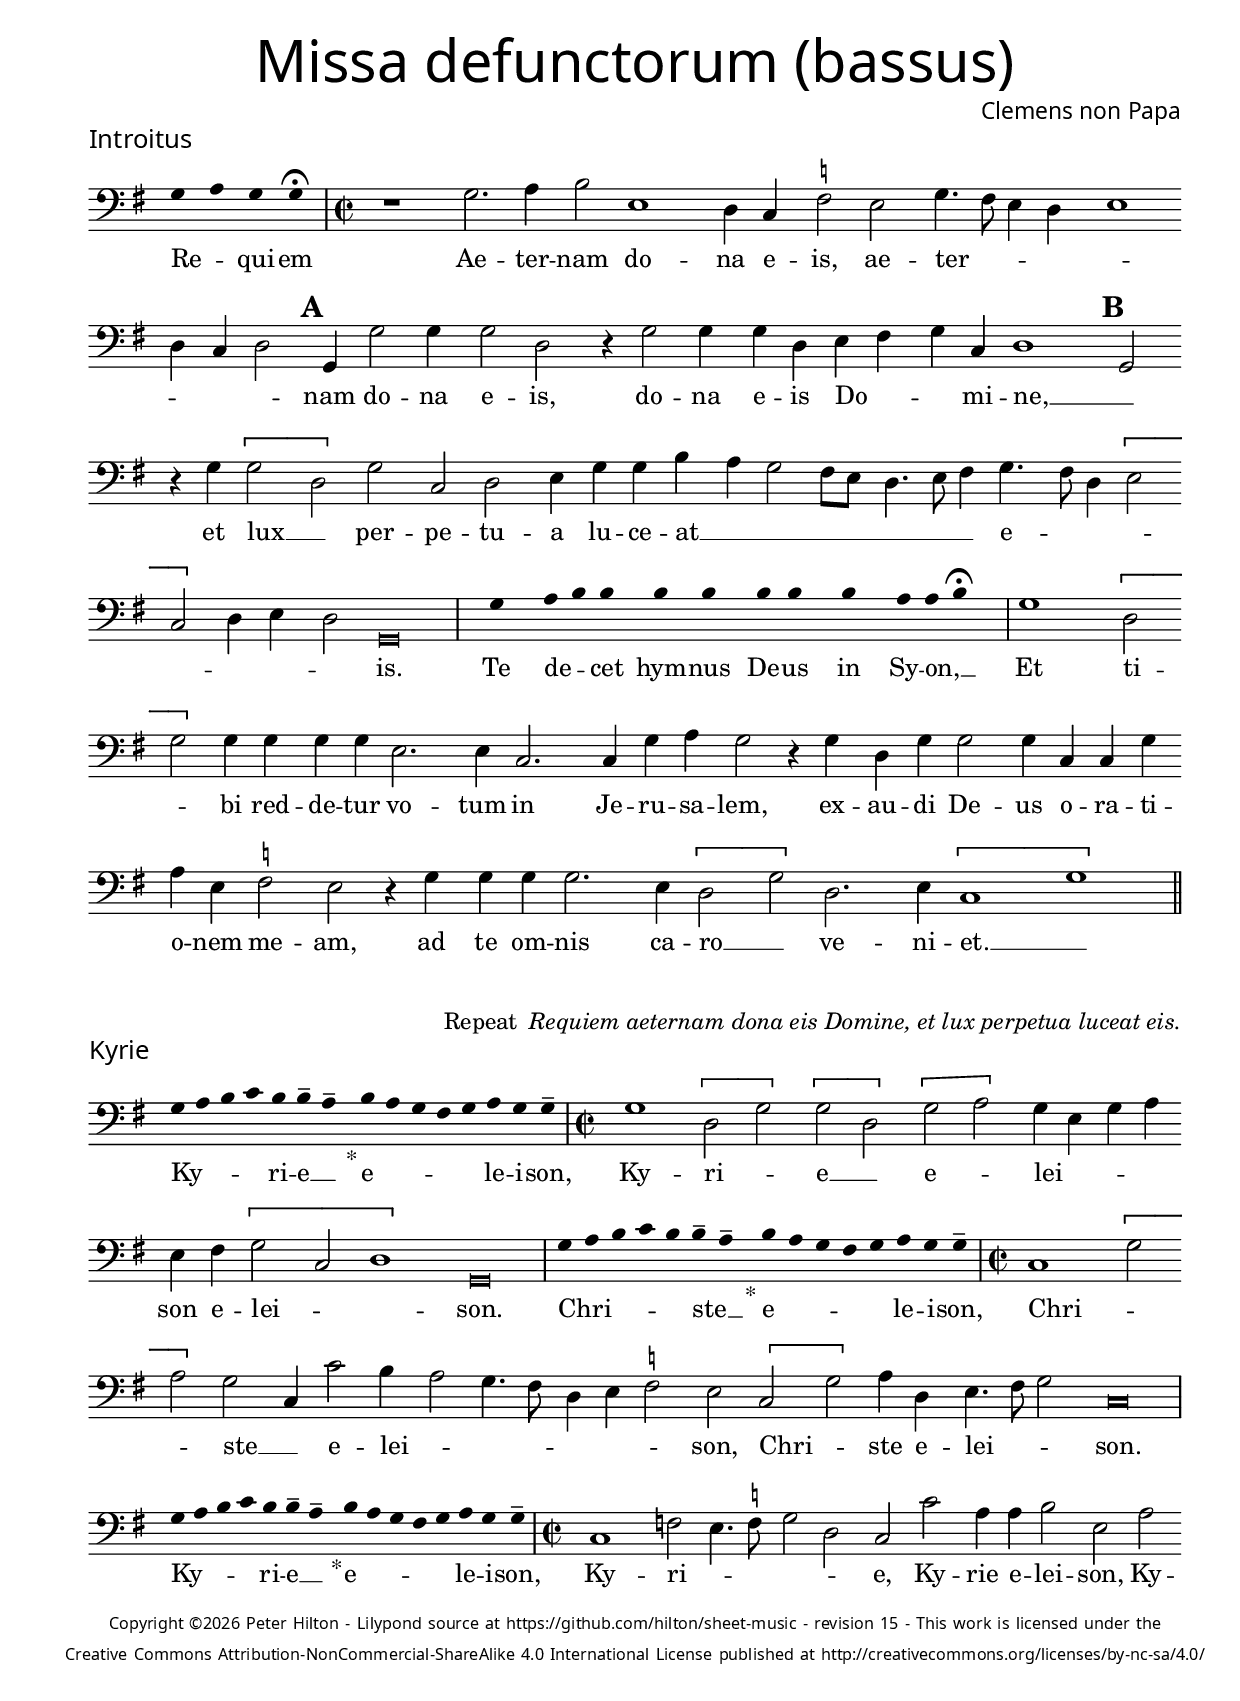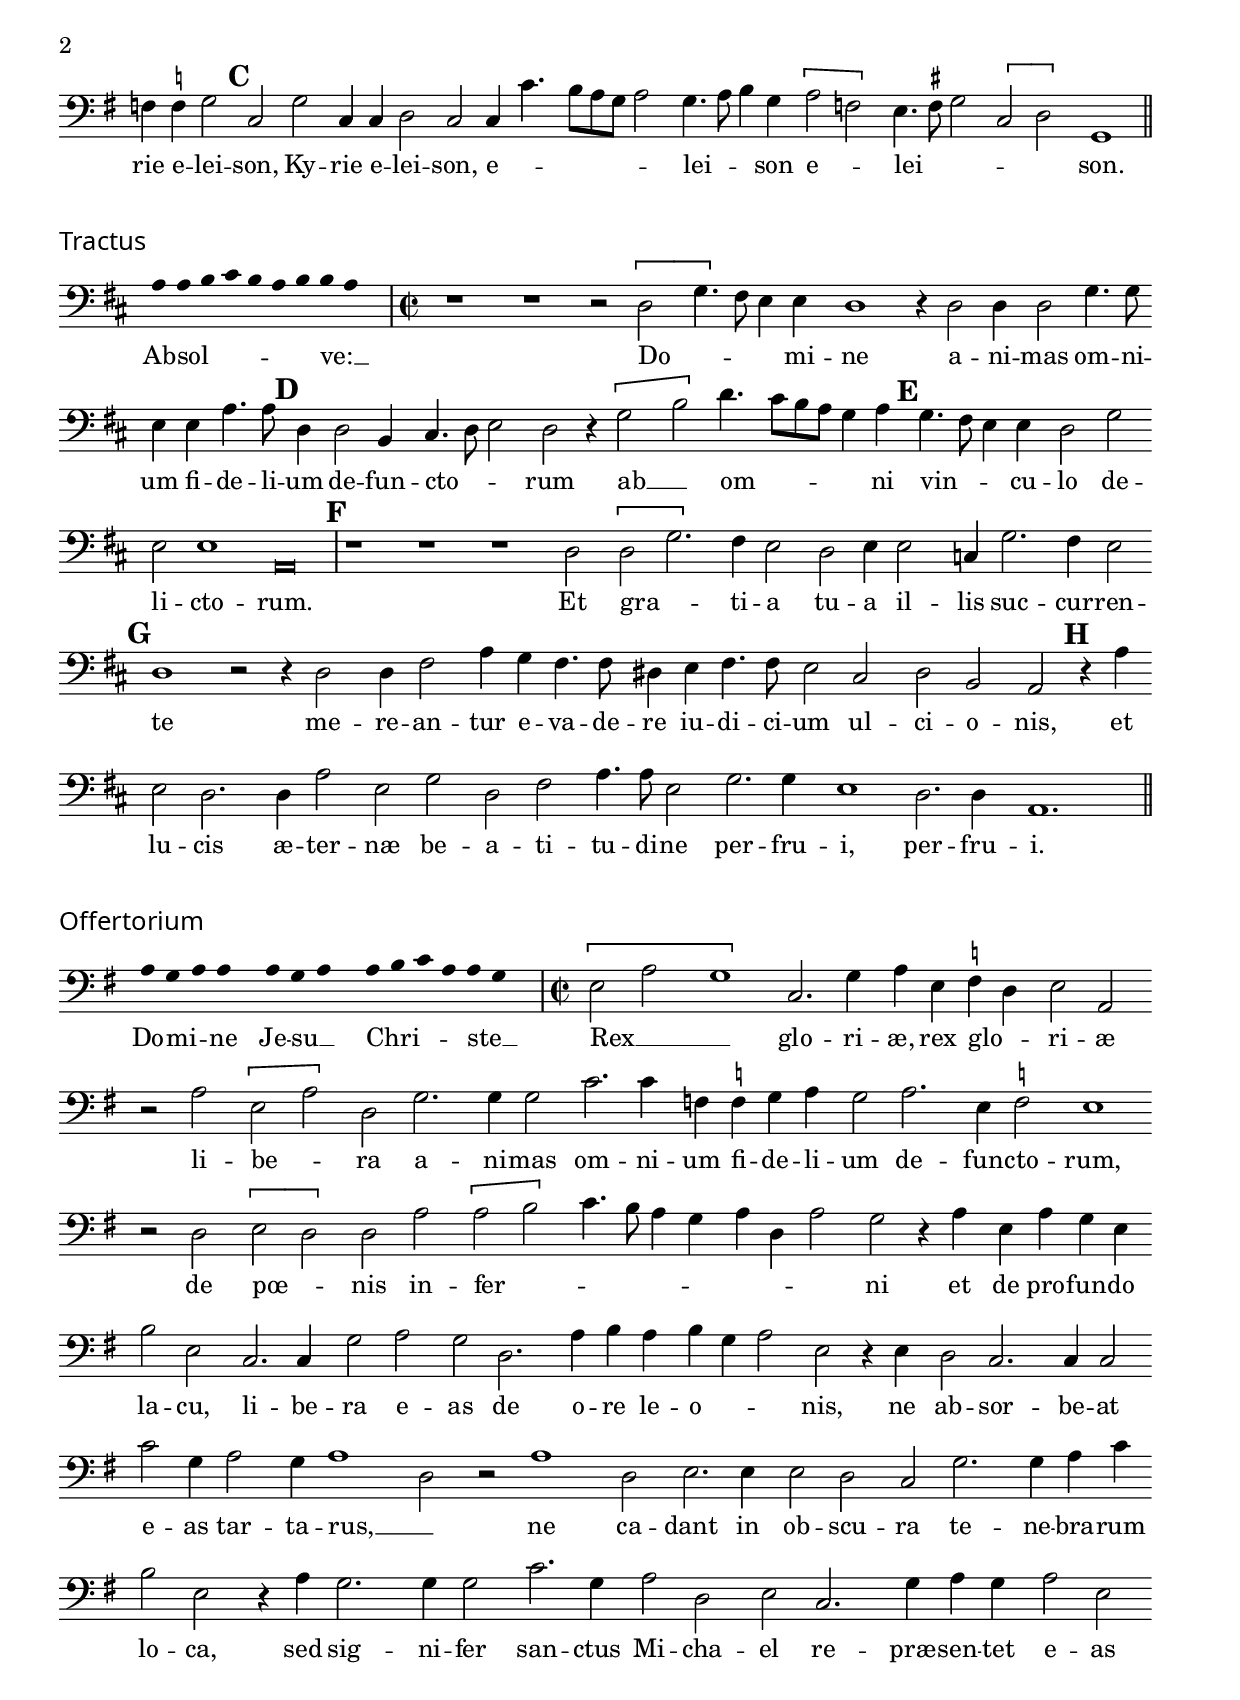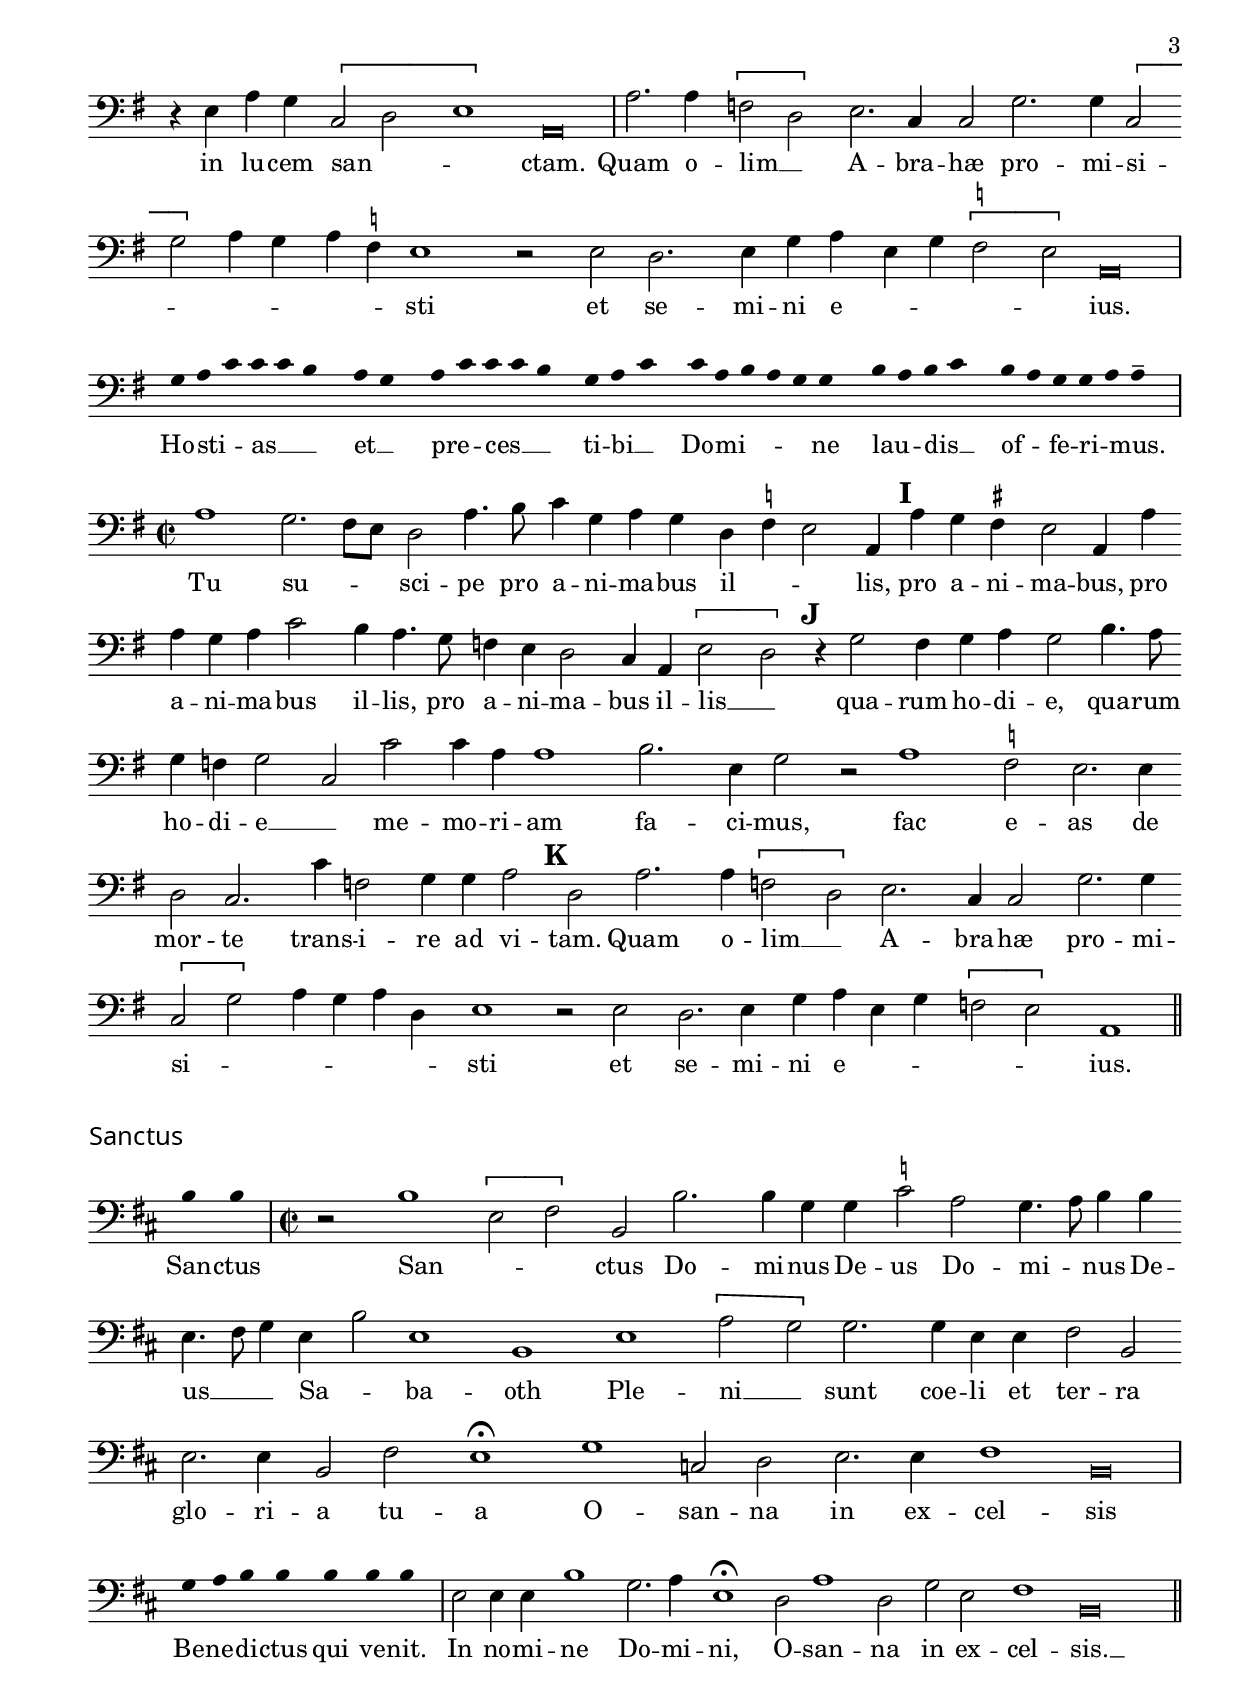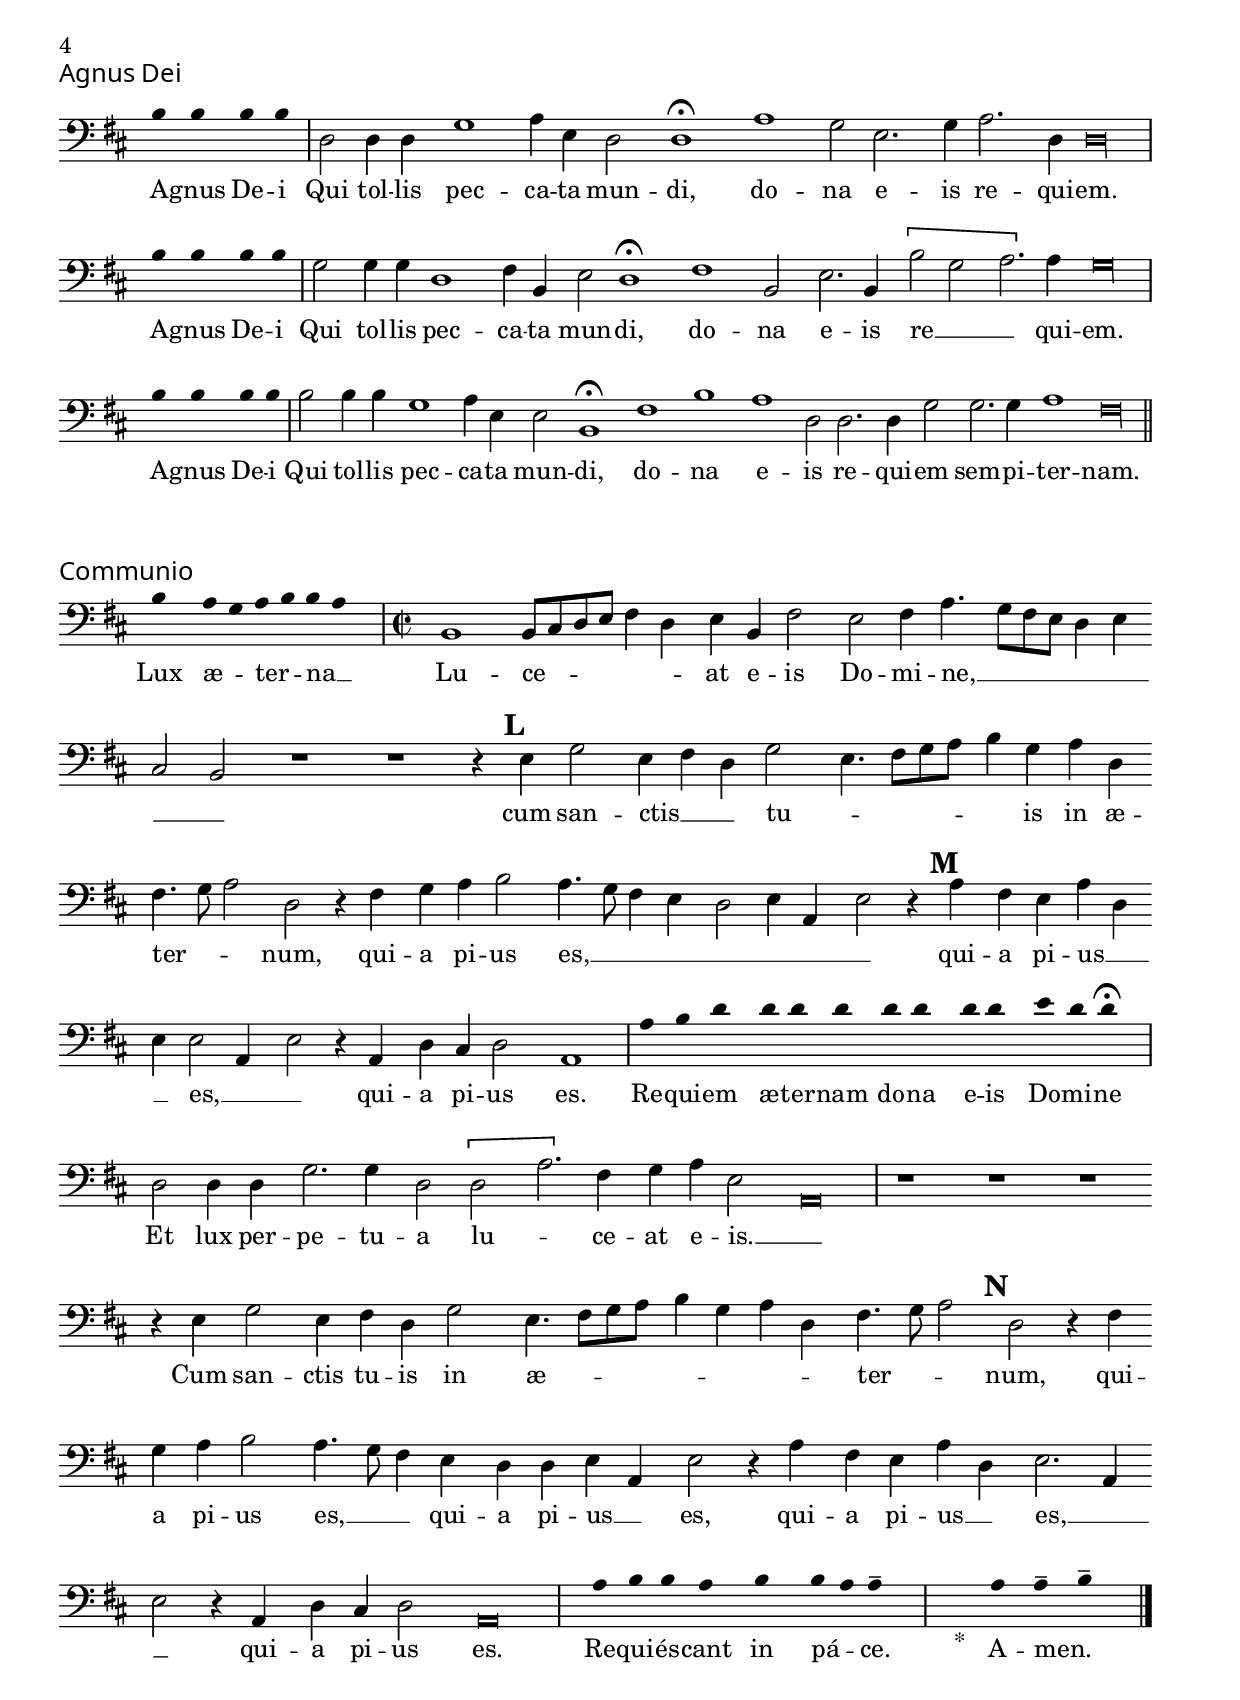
% http://www.cpdl.org/wiki/index.php/Missa_pro_defunctis_(Jacobus_Clemens_non_Papa)
% Copyright ©2024 Peter Hilton - https://github.com/hilton

\version "2.24.2"
revision = "15"

\paper {
	#(define fonts (set-global-fonts #:sans "Source Sans Pro"))
	annotate-spacing = ##f
	two-sided = ##t
	inner-margin = 15\mm
	outer-margin = 10\mm
	top-margin = 10\mm
	bottom-margin = 10\mm
 	markup-system-spacing = #'( (padding . 1) )
	indent = 0
	ragged-bottom = ##f
	ragged-last-bottom = ##f
} 

year = #(strftime "©%Y" (localtime (current-time)))

\header {
	title = \markup \medium \fontsize #4 \override #'(font-name . "Source Sans Pro Light") {
		"Missa defunctorum (bassus)"
	}
	composer = \markup \sans { Clemens non Papa }
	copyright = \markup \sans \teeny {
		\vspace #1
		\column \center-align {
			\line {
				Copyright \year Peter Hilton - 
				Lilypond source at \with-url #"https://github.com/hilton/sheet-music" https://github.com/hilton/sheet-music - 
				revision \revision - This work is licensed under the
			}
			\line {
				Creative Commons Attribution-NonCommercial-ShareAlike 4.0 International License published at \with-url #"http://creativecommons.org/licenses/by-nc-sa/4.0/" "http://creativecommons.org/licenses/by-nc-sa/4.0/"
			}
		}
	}
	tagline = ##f
}

\layout {
	ragged-right = ##f
	ragged-last = ##f
	\context {
		\Score
		\override SpanBar.transparent = ##t
		\override BarLine.transparent = ##t
		\remove "Bar_number_engraver"
		\remove "Metronome_mark_engraver"
		\override SpacingSpanner.base-shortest-duration = #(ly:make-moment 1/8)
	}
	\context { 
		\Voice 
		\override NoteHead.style = #'baroque
		\consists "Horizontal_bracket_engraver"
	}
}

global = { 
	\time 2/2
	\tempo 2 = 44
	\set Score.barNumberVisibility = #all-bar-numbers-visible
	\set Staff.midiInstrument = "choir aahs"
	\accidentalStyle "forget"
}

globalF = { 
	\key f \major
}


globalC = { 
	\key c \major
}

showBarLine = {
	\once \override Score.BarLine.transparent = ##f
	\once \override Score.SpanBar.transparent = ##f 
}
ficta = { \once \set suggestAccidentals = ##t }


% INTROITUS

bass = \new Voice {
	\relative c {
		\clef "bass"
		\once \override Staff.TimeSignature.stencil = ##f
		\override Stem.transparent = ##t 
		\cadenzaOn f4 g f f \fermata \cadenzaOff
		\override Stem.transparent = ##f
		\time 2/2
		\showBarLine\bar "|"
		
		r1 f2. g4 a2 d,1
		c4 bes \ficta es2 d f4. e8 d4 c d1 c4 bes c2 \mark \default f,4 f'2 f4
		f2 c r4 f2 f4 f c d e f bes, c1 \mark \default f,2 r4 f' \[f2
			
		c\] f bes, c d4 f f a g f2 e8 d c4. d8 e4 f4. e8 c4 \[d2 
		bes\] c4 d c2 \cadenzaOn f,\breve \cadenzaOff
		\showBarLine \bar "|"

		\once \override Staff.TimeSignature.stencil = ##f
		\override Stem.transparent = ##t
		\cadenzaOn s8 f'8 s g8 a a s a8 a s a8 a s a8 s g8 g a \fermata s \cadenzaOff
		\override Stem.transparent = ##f
		\showBarLine\bar "|"

		f1 \[c2 f\] f4 f f f d2. d4
		bes2. bes4 f' g f2 r4 f4 c f f2 f4 bes, bes f' g d \ficta es2 d
		r4 f f f f2. d4 \[c2 f\] c2. d4 \[bes1 f'\]
		\showBarLine \bar "||"
	}
	\addlyrics {
		Re -- _ qui -- em 
		Ae -- ter -- nam do -- na e -- is, ae -- ter -- _ _ _ _ _ _ _ nam do -- na e -- is,
		do -- na e -- is Do -- _ _ mi -- ne, __ _
		et lux __ _ per -- pe -- tu -- a lu -- ce -- at __ _ _ _ _ _ _ _ e -- _ _ _ _ _ _ _ is.

		Te de -- _ cet hym -- nus De -- us in Sy -- on, __ _
		
		Et ti -- _ bi red -- de -- tur vo -- tum
		in Je -- ru -- sa -- lem, ex -- au -- di De -- us o -- ra -- ti  -- o -- nem me -- am,
		ad te om -- nis ca -- ro __ _ ve -- ni -- et. __ _
	}
}

\score {
	\transpose f g {
		<<
		      \new Staff << \globalF \bass >> 
		>>
	}
	\header {
		piece = \markup \larger \sans { Introitus }
	}
}

\markup {
	\column {
		\fill-line {
			\line { }
			\line { }
			\line \right-align { Repeat \italic " Requiem aeternam dona eis Domine, et lux perpetua luceat eis." }
		}
	}
}

% KYRIE

bass = \new Voice {
	\relative c {
		\clef "bass"
		\once \override Staff.TimeSignature.stencil = ##f
		\override Stem.transparent = ##t 
		\cadenzaOn f8 g a bes a a-- g-- s4_"*" a8 g f e f g f f-- \cadenzaOff
		\override Stem.transparent = ##f
		\showBarLine\bar "|"		
		\time 2/2
		
		f1 \[c2 f\] \[f c\] \[f g\] f4 d f g d e \[f2
		bes, c1\] \cadenzaOn f,\breve \cadenzaOff 
		\showBarLine \bar "|"

		\once \override Staff.TimeSignature.stencil = ##f
		\override Stem.transparent = ##t 
		\cadenzaOn f'8 g a bes a a-- g-- s4_"*" a8 g f e f g f f-- \cadenzaOff
		\override Stem.transparent = ##f
		\showBarLine\bar "|"
		\time 2/2
		
		bes,1 \[f'2 g\] f bes,4 bes'2 a4 g2 f4. e8 c4 d
		\ficta es2 d \[bes f'\] g4 c, d4. e8 f2 \cadenzaOn bes,\breve \cadenzaOff
		\showBarLine \bar "|"

		\once \override Staff.TimeSignature.stencil = ##f
		\override Stem.transparent = ##t 
		\cadenzaOn f'8 g a bes a a-- g-- s4_"*" a8 g f e f g f f-- \cadenzaOff
		\override Stem.transparent = ##f
		\showBarLine\bar "|"
		\time 2/2
		
		bes,1 es2 d4. \ficta es8 f2 c bes bes' g4 g a2 d, g es4 \ficta es f2 \mark #3 bes, f' bes,4 bes c2
		bes2 bes4 bes'4. a8 g f g2 f4. g8 a4 f \[g2 es\] d4. \ficta e!8 f2 \[bes, c\] f,1
		\showBarLine \bar "||"
	}
	\addlyrics {
		Ky -- _ _ _ ri -- e __ _ e -- _ _ _ _ le -- i -- son,
		Ky -- ri -- _ e __ _ e -- _ lei -- _ _ _ son e -- lei -- _ _ son.

		Chri -- _ _ _ _ ste __ _ e -- _ _ _ _ le -- i -- son,
		Chri -- _ _ ste __ _ e -- lei -- _ _ _ _ _ _ son, Chri -- _ ste e -- lei -- _ _ son.

		Ky -- _ _ _ ri -- e __ _ e -- _ _ _ _ le -- i -- son,
		Ky -- ri -- _ _ _ _ 
		e, Ky -- rie e -- lei -- son, Ky -- rie e -- lei -- son, Ky -- rie e -- lei -- 
		son, e -- _ _ _ _ _ lei -- _ _ son e -- _ lei -- _ _ _ _ son.
	}
}

\score {
	\transpose f g {
	  	<< 
			\new Staff << \global \globalF \bass >> 
		>> 
	}
	\header {
		piece = \markup \larger \sans { Kyrie }
	}
}


% TRACTUS

bass = \new Voice {
	\relative c {
		\clef "bass"
		\once \override Staff.TimeSignature.stencil = ##f
		\override Stem.transparent = ##t \cadenzaOn
		g'8 g a b a g a a g s
		\cadenzaOff \override Stem.transparent = ##f
		\showBarLine \bar "|" \time 2/2
		
		r1 r r2 \[c, f4.\] e8 d4 d |
		c1 r4 c2 c4 c2 f4. f8 d4 d g4. g8 \mark #4 c,4 c2 a4 b4. c8 d2 |

		c2 r4 \[f2 a2\] c4. b8 a g f4 g \mark #5 f4. e8 d4 d c2 f d d1
		\cadenzaOn g,\breve \cadenzaOff \showBarLine \bar "|"
		\mark #6 r1 r r c2 \[c f2.\] e4 |
		d2 c d4 d2 bes4 f'2. e4 d2 \mark #7 c1 r2 r4 c2 c4 |
		e2 g4 f e4. e8 cis4 d e4. e8 d2 b c a g \mark #8 r4 g' d2 |

		c2. c4 g'2 d f c e g4. g8 d2 f2. f4 d1
		c2. c4 g1.
		\showBarLine \bar "||"
	}
	\addlyrics {
		Ab -- sol -- _ _ _ _ _ ve: __ _ 
		Do -- _ _ _ mi -- 
		ne a -- ni -- mas om -- ni -- um fi -- de -- li -- um de -- fun -- cto -- _ _

		rum ab __ _ om -- _ _ _ _ ni vin -- _ _ cu -- lo de -- li -- cto --
		rum. Et gra -- _ ti -- 
		a tu -- a il -- lis suc -- cur -- ren -- te me -- re -- 
		an -- tur e -- va -- de -- re iu -- di -- ci -- um ul -- ci -- o -- nis, et lu -- 

		cis æ -- ter -- næ be -- a -- ti -- tu -- di -- ne per -- fru -- i, 
		per -- fru -- i.
	}
}

\score {
	\transpose f g {
	  	<< 
			\new Staff << \global \globalC \bass >> 
		>> 
	}
	\header {
		piece = \markup \larger \sans { Tractus }
	}
}

% OFFERTORIUM

bass = \new Voice {
	\relative c {
		\clef "bass"
		\once \override Staff.TimeSignature.stencil = ##f
		\override Stem.transparent = ##t \cadenzaOn
		g'8 f g g s g8 f g s g8 a bes g g f s
		\cadenzaOff \override Stem.transparent = ##f
		\showBarLine \bar "|" \time 2/2
		
		\[d2 g f1\] bes,2. f'4 g d \ficta es c d2 g, |
		r g' \[d g\] c, f2. f4 f2 bes2. bes4 es, \ficta es f g f2 g2.

		d4 \ficta es2 d1 r2 c \[d c\] c g' \[g a\] bes4. a8 g4 f |
		g c, g'2 f r4 g d g f d a'2 d, bes2. bes4 f'2 g |
		f c2. g'4 a g a f g2 d r4 d c2 bes2. bes4 bes2 |
		bes' f4 g2 f4 g1 c,2 r g'1 c,2 d2. d4 d2 c |

		bes f'2. f4 g bes a2 d, r4 g4 f2. f4 f2 bes2. f4 |
		g2 c, d bes2. f'4 g f g2 d r4 d g f \[bes,2 c |
		d1\] \cadenzaOn g,\breve \cadenzaOff \showBarLine \bar "|"
		g'2. g4 \[es2 c\] d2. bes4 bes2 f'2. f4 \[bes,2 |
		f'\] g4 f g \ficta es d1 r2 d c2. d4 f g d f \ficta \[es2 d\] \cadenzaOn g,\breve \cadenzaOff 
		\showBarLine \bar "|"
	}
	\addlyrics {
		Do -- mi -- _ ne Je -- su __ _ Chri -- _ _ _ ste __ _
		Rex __ _ _ glo -- ri -- æ, rex glo -- _ ri -- æ
		li -- be -- _ ra a -- ni -- mas om -- ni -- um fi -- de -- li -- um de -- 
		
		fun -- cto -- rum, de pœ -- _ nis in -- fer -- _ _ _ _ _ 
		_ _ _ ni et de pro -- fun -- do la -- cu, li -- be -- ra e --
		as de o -- re le -- o -- _ _ nis, ne ab -- sor -- be -- at
		e -- as tar -- ta -- rus, __ _ ne ca -- dant in ob -- scu -- 

		ra te -- ne -- bra -- rum lo -- ca,  sed sig -- ni -- fer san -- ctus
		Mi -- cha -- el re -- præ -- sen -- tet e -- as in lu -- cem san -- _
		_ ctam. Quam o -- lim __ _ A -- bra -- hæ pro -- mi -- si -- 
		_ _ _ _ _ sti et se -- mi -- ni e -- _ _ _ _ ius.
	}
}

\score {
	\transpose f g {
	  	<< 
			\new Staff << \global \globalF \bass >> 
		>> 
	}
	\header {
		piece = \markup \larger \sans { Offertorium }
	}
}

\score {
	\transpose f g {
	\new Staff <<
		\key f \major
		\new Voice = "tenor" {
			\relative c {
				\clef "bass"
				\once \omit Staff.TimeSignature
				\cadenzaOn
				\override Stem.transparent = ##t 
				f4 g bes bes bes a s  g f s  g bes bes bes a s  f g bes s  bes g a g f f s  a g a bes s  a g f f g g-- s \showBarLine\bar "|"
				\cadenzaOff
			}
		}
		\addlyrics {
			Ho -- sti -- _ as __ _ _ et __ _ pre -- _ ces __ _ _ ti -- bi __ _ 
			Do -- mi -- _ _ _ ne lau -- _ dis __ _ of -- _ fe -- ri -- _ mus.
		}
	>>
	}
}

bass = \new Voice {
	\relative c {
		\clef "bass"
		\set Score.rehearsalMarkFormatter = #format-mark-alphabet
		g'1 f2. e8 d |
		c2 g'4. a8 bes4 f g f c \ficta es d2 g,4 \mark #9 g' f \ficta e! d2 g,4 g' g f g bes2
		a4 g4. f8 | es4 d c2 bes4 g \[d'2 c\] \mark #10 r4 f2 e4 f g f2 a4. g8 |
		f4 es f2 bes, bes' bes4 g g1 a2. d,4 f2 r g1
		
		\ficta es2 | d2. d4 c2 bes2. bes'4 es,2 f4 f g2 \mark #11 c, g'2. g4 \[es2 |
		c\] d2. bes4 bes2 f'2. f4 \[bes,2 f'\] g4 f g c, d1 |
		r2 d c2. d4 f g d f \[es2 d\] g,1
		\showBarLine \bar "||"
	}
	\addlyrics {
		Tu su -- _ _ sci -- pe pro a -- ni -- ma -- bus il -- _ _ lis, pro a -- ni -- ma -- bus, pro a -- ni -- ma -- bus 
		il -- lis, pro a -- ni -- ma -- bus il -- lis __ _ qua -- rum ho -- di -- e, qua -- rum ho -- di -- e __ _
		me -- mo -- ri -- am fa -- ci -- mus, fac

		e -- as de mor -- te trans -- i -- re ad vi -- tam. Quam o -- lim __ _
		A -- bra -- hæ pro -- mi -- si -- _ _ _ _ _ sti
		et se -- mi -- ni e -- _ _ _ _ ius.
	}
}

\score {
	\transpose f g {
	  	<< 
			\new Staff << \global \globalF \bass >> 
		>> 
	}
}


% SANCTUS 

bass = \new Voice {
	\relative c' {
		\clef "bass"
		\once \override Staff.TimeSignature.stencil = ##f
		\override Stem.transparent = ##t a4 a \override Stem.transparent = ##f
		\showBarLine\bar "|"
		\time 2/2
		
		r2 a1 \[d,2 e\] a, a'2. a4 f f \ficta bes2
		g2 f4. g8 a4 a d,4. e8 f4 d a'2 d,1 a 
		d \[g2 f\] f2. f4 d d e2 a, d2. d4 a2 e' d1 \fermata 
		f1 bes,2 c d2. d4 e1 \cadenzaOn a,\breve \cadenzaOff 
		\showBarLine \bar "|"
	}
	\addlyrics {
		San -- ctus
		San -- _ _ ctus Do -- mi -- nus De -- us 
		Do -- mi -- _ nus De -- us __ _ _ Sa -- _ ba -- oth
		Ple -- ni __ _ sunt coe -- li et ter -- ra glo -- ri -- a tu -- a
		O -- san -- na in ex -- cel -- sis
	}
}

\score {
	\transpose f g {
	  	<< 
			\new Staff << \global \globalC \bass >> 
		>> 
	}
	\header {
		piece = \markup \larger \sans { Sanctus }
	}
}

% BENEDICTUS

bass = \new Voice {
	\relative c {
		\clef "bass"
		\once \override Staff.TimeSignature.stencil = ##f
		\cadenzaOn
		\override Stem.transparent = ##t f8 g a a s a s a a s \override Stem.transparent = ##f 
		\cadenzaOff \showBarLine \bar "|"
		
		d,2 d4 d a'1 f2. g4 d1 \fermata c2 g'1 c,2
		f d e1 a,\breve
		\showBarLine \bar "||"
	}
	\addlyrics {
		Be -- ne -- di -- ctus qui ve -- nit.
		In no -- mi -- ne Do -- mi -- ni, O -- san -- na
		in ex -- cel -- sis. __
	}
}

\score {
	\transpose f g {
	  	<< 
			\new Staff << \global \globalC \bass >> 
		>> 
	}
}

\pageBreak

% AGNUS DEI

bass = \new Voice {
	\relative c' {
		\clef "bass"
		\once \override Staff.TimeSignature.stencil = ##f
		\override Stem.transparent = ##t a4 a a a \override Stem.transparent = ##f \showBarLine\bar "|"
		c,2 c4 c f1 g4 d c2 c1\fermata g' f2 d2. f4 g2. c,4 \cadenzaOn c\longa \cadenzaOff \showBarLine \bar "|" \break
		
		\override Stem.transparent = ##t a'4 a a a \override Stem.transparent = ##f \showBarLine\bar "|"
		f2 f4 f c1 e4 a, d2 c1\fermata e a,2 d2. a4 \[a'2 f g2.\] g4 \cadenzaOn f\longa \cadenzaOff \showBarLine \bar "|" \break
		
		\override Stem.transparent = ##t a4 a a a \override Stem.transparent = ##f \showBarLine\bar "|"
		a2 a4 a f1 g4 d d2 a1\fermata e' a g c,2 c2. c4 f2 f2. f4 g1 \cadenzaOn e\longa \cadenzaOff \showBarLine \bar "||"
	}
	\addlyrics {
		A -- gnus De -- i
		Qui tol -- lis pec -- ca -- ta mun -- di, do -- na e -- is re -- qui -- em.
		A -- gnus De -- i
		Qui tol -- lis pec -- ca -- ta mun -- di, do -- na e -- is re __ _ _ qui -- em.
		A -- gnus De -- i
		Qui tol -- lis pec -- ca -- ta mun -- di, do -- na e -- is re -- qui -- em sem -- pi -- ter -- nam.
	}
}

\score {
	\transpose f g {
	  	<< 
			\new Staff << \global \globalC \bass >> 
		>> 
	}
	\header {
		piece = \markup \larger \sans { Agnus Dei }
	}
}

% COMMUNIO

bass = \new Voice {
	\relative c {
		\clef "bass"
		\once \override Staff.TimeSignature.stencil = ##f
		\override Stem.transparent = ##t
		\cadenzaOn a'8 s g f g a a g s \cadenzaOff
		\override Stem.transparent = ##f
		\showBarLine\bar "|"
		\time 2/2
		
		a,1 a8 b c d e4 c d a e'2 d e4 g4. f8 e d c4 d |
		b2 a r1 r1 r4 \mark #11 d f2 d4 e c f2 d4. e8 f g |
		a4 f g c, e4. f8 g2 c, r4 e | f g a2 g4. f8 e4 d c2 d4 g, |

		d'2 r4 \mark #12 g e d g c, d d2 g,4 d'2 r4 g, c b c2 g1 |
		\showBarLine \bar "|"
		
		\once \override Staff.TimeSignature.stencil = ##f
		\override Stem.transparent = ##t 
		\cadenzaOn g'8 a c s  c c c s  c c s  c c s  d c c \fermata s \cadenzaOff
		\override Stem.transparent = ##f
		\showBarLine\bar "|"
		
		c,2 c4 c f2. f4 c2 \[c 
		g'2.\] e4 f g d2 \cadenzaOn g,\breve \cadenzaOff |
		\showBarLine \bar "|"
		r1 r r r4 d' f2 d4 e c f2 d4. e8 f g |

		a4 f g c, e4. f8 g2 \mark #13 c, r4 e f g a2 g4. f8 e4 d c c d g, |
		d'2 r4 g e d g c, d2. g,4 d'2 r4 g, c b c2 \cadenzaOn g\breve \cadenzaOff
		\showBarLine \bar "|"
		
		\cadenzaOn \override Stem.transparent = ##t
		s8 g'8 a a g s  a s  a g g-- s \showBarLine \bar "|"
		s8 s4_"*" s g g-- a-- s8 \showBarLine \bar "|."
		\cadenzaOff
	}
	\addlyrics {
		Lux æ -- _ ter -- _ na __ _ 
		Lu -- ce -- _ _ _ _ _ at e -- is Do -- mi -- ne, __ _ _ _ _ _ _ _
		cum san -- ctis __ _ _ tu -- _ _ _ _ _ is in æ -- ter -- _ _ num,
		qui -- a pi -- us es, __ _ _ _ _ _ _ _ qui -- a pi -- us __ _ _ es, __ _ _ qui -- a pi -- us es.
		
		Re -- qui -- em æ -- ter -- nam do -- na e -- is Do -- mi -- ne 

		Et lux per -- pe -- tu -- a lu -- 
		_ ce -- at e -- is. __ _ 
		Cum san -- ctis tu -- is in æ -- _ _ _ _ _ _ _ ter -- _ _ num,
		qui -- a pi -- us es, __ _ _ qui -- a pi -- us __ _ es, qui -- a pi -- us __ _ es, __ _ _ qui -- a pi -- us es.
		
		Re -- qui -- és -- cant in pá -- _ ce. A -- men. _
	}
}

\score {
	\transpose f g {
	  	<< 
			\new Staff << \global \globalC \bass >> 
		>> 
	}
	\header {
		piece = \markup \larger \sans { Communio }
	}
}
